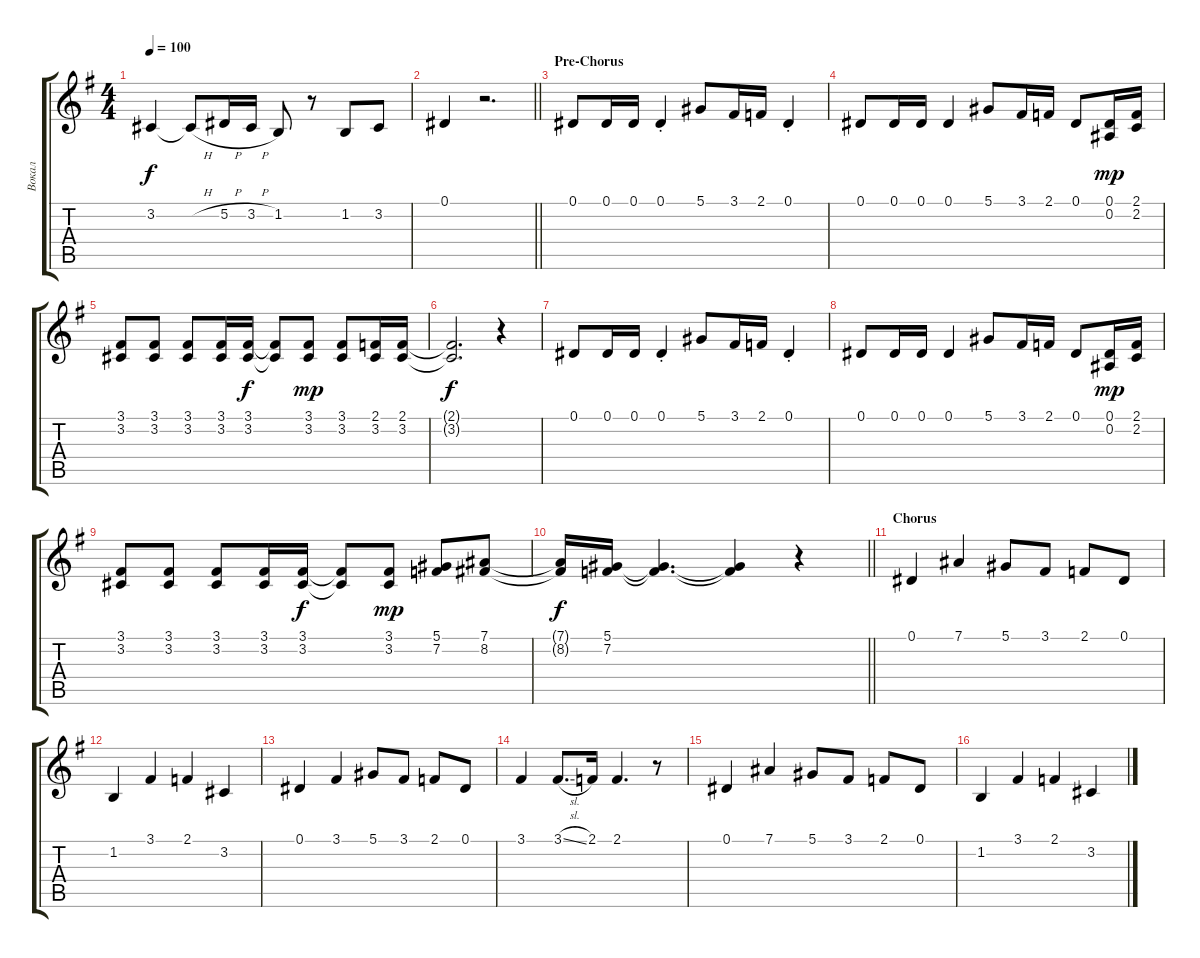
\track ("Вокал" "Вокал") {instrument trumpet}
\staff {score tabs}
\tuning (Eb4 Bb3 Gb3 Db3 Ab2 Eb2) {hide}
\ts (4 4)
\tempo 100
\clef g2
\ks eminor
3.2.4{dy f} 3.2{h t}.8 5.2{h}.16 3.2{h}.16 1.2.8 r.8 1.2.8 3.2.8 |
\barLineRight lightlight
0.1.4 r.2{d} |
\section ("" "Pre-Chorus")
0.1.8 0.1.16 0.1.16 0.1{st}.4 5.1.8 3.1.16 2.1.16 0.1{st}.4 |
0.1.8 0.1.16 0.1.16 0.1.4 5.1.8 3.1.16 2.1.16 0.1.8 (0.1 0.2).16{dy mp} (2.1 2.2).16 |
(3.1 3.2).8 (3.1 3.2).8 (3.1 3.2).8 (3.1 3.2).16 (3.1 3.2).16{dy f} (3.1{t} 3.2{t}).8 (3.1 3.2).8{dy mp} (3.1 3.2).8 (2.1 3.2).16 (2.1 3.2).16 |
(2.1{t} 3.2{t}).2{d dy f} r.4 |
0.1.8 0.1.16 0.1.16 0.1{st}.4 5.1.8 3.1.16 2.1.16 0.1{st}.4 |
0.1.8 0.1.16 0.1.16 0.1.4 5.1.8 3.1.16 2.1.16 0.1.8 (0.1 0.2).16{dy mp} (2.1 2.2).16 |
(3.1 3.2).8 (3.1 3.2).8 (3.1 3.2).8 (3.1 3.2).16 (3.1 3.2).16{dy f} (3.1{t} 3.2{t}).8 (3.1 3.2).8{dy mp} (5.1 7.2).8 (7.1 8.2).8 |
\barLineRight lightlight
(7.1{t} 8.2{t}).16{dy f} (5.1 7.2).16 (5.1{t} 7.2{t}).4{d} (5.1{t} 7.2{t}).4 r.4 |
\section ("" "Chorus")
0.1.4 7.1.4 5.1.8 3.1.8 2.1.8 0.1.8 |
1.2.4 3.1.4 2.1.4 3.2.4 |
0.1.4 3.1.4 5.1.8 3.1.8 2.1.8 0.1.8 |
3.1.4 3.1{sl}.8{d} 2.1.16 2.1.4{d} r.8 |
0.1.4 7.1.4 5.1.8 3.1.8 2.1.8 0.1.8 |
1.2.4 3.1.4 2.1.4 3.2.4
